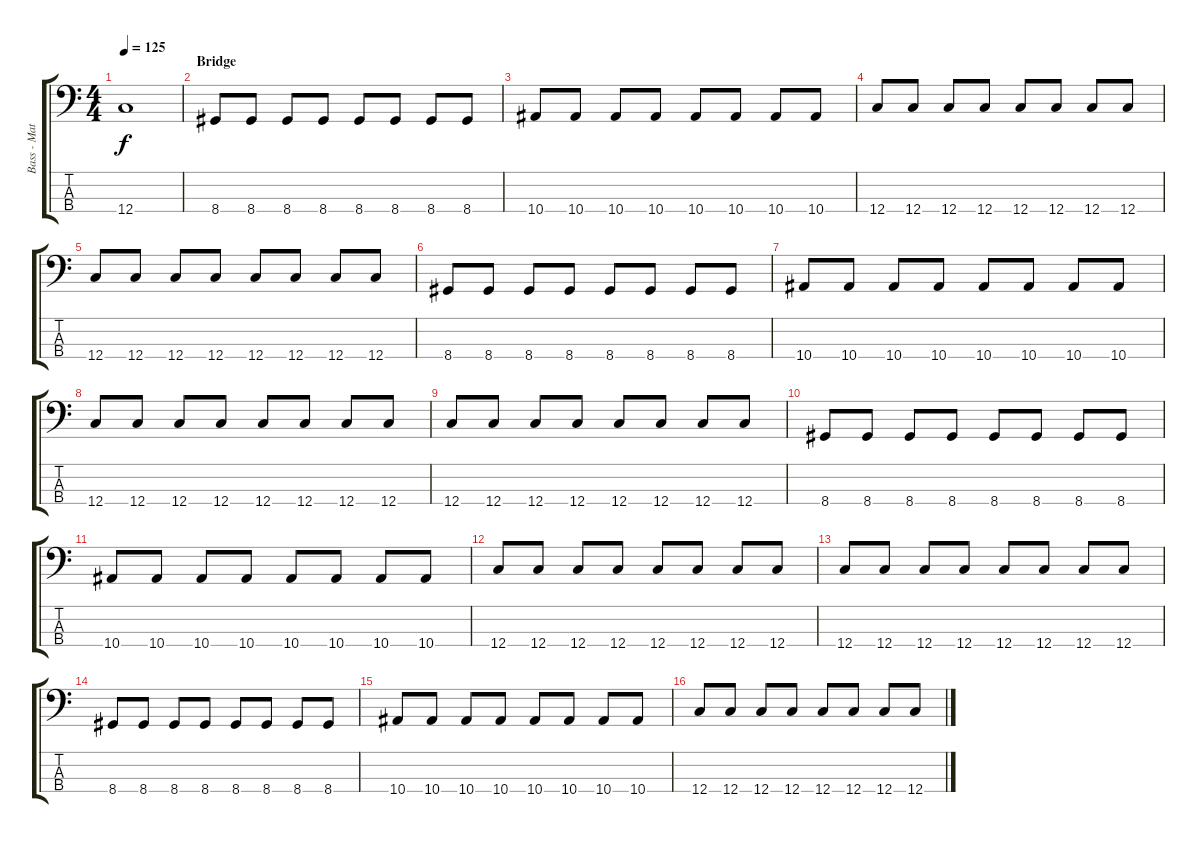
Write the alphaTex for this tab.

\track ("Bass - Matt Kean" "Bass - Mat") {instrument electricbasspick}
\staff {score tabs}
\tuning (F2 C2 G1 C1) {hide}
\ts (4 4)
\tempo 125
\clef f4
\ks c
12.4{t}.1{dy f} |
\section ("" "Bridge")
8.4.8 8.4.8 8.4.8 8.4.8 8.4.8 8.4.8 8.4.8 8.4.8 |
10.4.8 10.4.8 10.4.8 10.4.8 10.4.8 10.4.8 10.4.8 10.4.8 |
12.4.8 12.4.8 12.4.8 12.4.8 12.4.8 12.4.8 12.4.8 12.4.8 |
12.4.8 12.4.8 12.4.8 12.4.8 12.4.8 12.4.8 12.4.8 12.4.8 |
8.4.8 8.4.8 8.4.8 8.4.8 8.4.8 8.4.8 8.4.8 8.4.8 |
10.4.8 10.4.8 10.4.8 10.4.8 10.4.8 10.4.8 10.4.8 10.4.8 |
12.4.8 12.4.8 12.4.8 12.4.8 12.4.8 12.4.8 12.4.8 12.4.8 |
12.4.8 12.4.8 12.4.8 12.4.8 12.4.8 12.4.8 12.4.8 12.4.8 |
8.4.8 8.4.8 8.4.8 8.4.8 8.4.8 8.4.8 8.4.8 8.4.8 |
10.4.8 10.4.8 10.4.8 10.4.8 10.4.8 10.4.8 10.4.8 10.4.8 |
12.4.8 12.4.8 12.4.8 12.4.8 12.4.8 12.4.8 12.4.8 12.4.8 |
12.4.8 12.4.8 12.4.8 12.4.8 12.4.8 12.4.8 12.4.8 12.4.8 |
8.4.8 8.4.8 8.4.8 8.4.8 8.4.8 8.4.8 8.4.8 8.4.8 |
10.4.8 10.4.8 10.4.8 10.4.8 10.4.8 10.4.8 10.4.8 10.4.8 |
12.4.8 12.4.8 12.4.8 12.4.8 12.4.8 12.4.8 12.4.8 12.4.8
